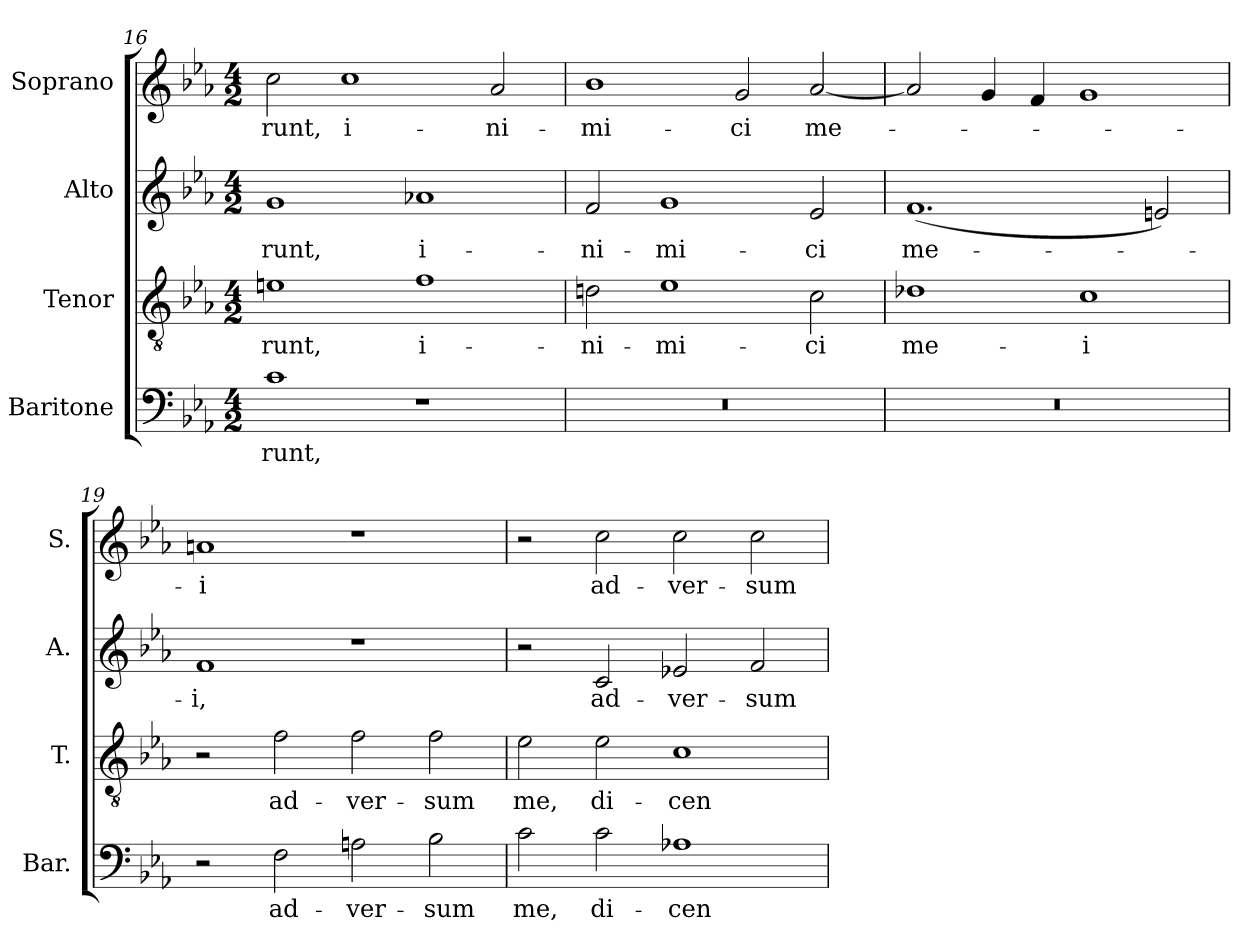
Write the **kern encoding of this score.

**kern	**text	**kern	**text	**kern	**text	**kern	**text
*part4	*part4	*part3	*part3	*part2	*part2	*part1	*part1
*staff4	*staff4	*staff3	*staff3	*staff2	*staff2	*staff1	*staff1
*I"Baritone	*	*I"Tenor	*	*I"Alto	*	*I"Soprano	*
*I'Bar.	*	*I'T.	*	*I'A.	*	*I'S.	*
*clefF4	*	*clefGv2	*	*clefG2	*	*clefG2	*
*	*	*ITrd7c12	*	*	*	*	*
*k[b-e-a-]	*	*k[b-e-a-]	*	*k[b-e-a-]	*	*k[b-e-a-]	*
*E-:	*	*E-:	*	*E-:	*	*E-:	*
*M4/2	*	*M4/2	*	*M4/2	*	*M4/2	*
=16	=16	=16	=16	=16	=16	=16	=16
!	!LO:LY:b:color=#000000	!	!	!	!	!	!
!	!	!	!LO:LY:b:color=#000000	!	!	!	!
!	!	!	!	!	!LO:LY:b:color=#000000	!	!
!	!	!	!	!	!	!	!LO:LY:b:color=#000000
1ci	-runt,	1Eni	-runt,	1gi	-runt,	2cci\	-runt,
!	!	!	!	!	!	!	!LO:LY:b:color=#000000
.	.	.	.	.	.	1cci	i-
!	!	!	!LO:LY:b:color=#000000	!	!	!	!
!	!	!	!	!	!LO:LY:b:color=#000000	!	!
1r	.	1Fi	i-	1a-Xi	i-	.	.
!	!	!	!	!	!	!	!LO:LY:b:color=#000000
.	.	.	.	.	.	2a-i/	-ni-
=17	=17	=17	=17	=17	=17	=17	=17
!LO:N:vis=1	!	!	!	!	!	!	!
!	!	!	!LO:LY:b:color=#000000	!	!	!	!
!	!	!	!	!	!LO:LY:b:color=#000000	!	!
!	!	!	!	!	!	!	!LO:LY:b:color=#000000
0r	.	2Dni\	-ni-	2fi/	-ni-	1b-i	-mi-
!	!	!	!LO:LY:b:color=#000000	!	!	!	!
!	!	!	!	!	!LO:LY:b:color=#000000	!	!
.	.	1E-i	-mi-	1gi	-mi-	.	.
!	!	!	!	!	!	!	!LO:LY:b:color=#000000
.	.	.	.	.	.	2gi/	-ci
!	!	!	!LO:LY:b:color=#000000	!	!	!	!
!	!	!	!	!	!LO:LY:b:color=#000000	!	!
!	!	!	!	!	!	!	!LO:LY:b:color=#000000
.	.	2Ci\	-ci	2e-i/	-ci	[2a-i/	me-
=18	=18	=18	=18	=18	=18	=18	=18
!LO:N:vis=1	!	!	!	!	!	!	!
!	!	!	!LO:LY:b:color=#000000	!	!	!	!
!	!	!	!	!	!LO:LY:b:color=#000000	!	!
0r	.	1D-Xi	me-	(1.fi	me-	2a-i/]	.
.	.	.	.	.	.	4gi/	.
.	.	.	.	.	.	4fi/	.
!	!	!	!LO:LY:b:color=#000000	!	!	!	!
.	.	1Ci	-i	.	.	1gi	.
.	.	.	.	2eni/)	.	.	.
!!LO:PB:g=z
=19	=19	=19	=19	=19	=19	=19	=19
!	!	!	!	!	!LO:LY:b:color=#000000	!	!
!	!	!	!	!	!	!	!LO:LY:b:color=#000000
2r	.	2r	.	1fi	-i,	1ani	-i
!	!LO:LY:b:color=#000000	!	!	!	!	!	!
!	!	!	!LO:LY:b:color=#000000	!	!	!	!
2Fi\	ad-	2Fi\	ad-	.	.	.	.
!	!LO:LY:b:color=#000000	!	!	!	!	!	!
!	!	!	!LO:LY:b:color=#000000	!	!	!	!
2Ani\	-ver-	2Fi\	-ver-	1r	.	1r	.
!	!LO:LY:b:color=#000000	!	!	!	!	!	!
!	!	!	!LO:LY:b:color=#000000	!	!	!	!
2B-i\	-sum	2Fi\	-sum	.	.	.	.
=20	=20	=20	=20	=20	=20	=20	=20
!	!LO:LY:b:color=#000000	!	!	!	!	!	!
!	!	!	!LO:LY:b:color=#000000	!	!	!	!
2ci\	me,	2E-i\	me,	2r	.	2r	.
!	!LO:LY:b:color=#000000	!	!	!	!	!	!
!	!	!	!LO:LY:b:color=#000000	!	!	!	!
!	!	!	!	!	!LO:LY:b:color=#000000	!	!
!	!	!	!	!	!	!	!LO:LY:b:color=#000000
2ci\	di-	2E-i\	di-	2ci/	ad-	2cci\	ad-
!	!LO:LY:b:color=#000000	!	!	!	!	!	!
!	!	!	!LO:LY:b:color=#000000	!	!	!	!
!	!	!	!	!	!LO:LY:b:color=#000000	!	!
!	!	!	!	!	!	!	!LO:LY:b:color=#000000
1A-Xi	-cen-	1Ci	-cen-	2e-Xi/	-ver-	2cci\	-ver-
!	!	!	!	!	!LO:LY:b:color=#000000	!	!
!	!	!	!	!	!	!	!LO:LY:b:color=#000000
.	.	.	.	2fi/	-sum	2cci\	-sum
=	=	=	=	=	=	=	=
*-	*-	*-	*-	*-	*-	*-	*-
